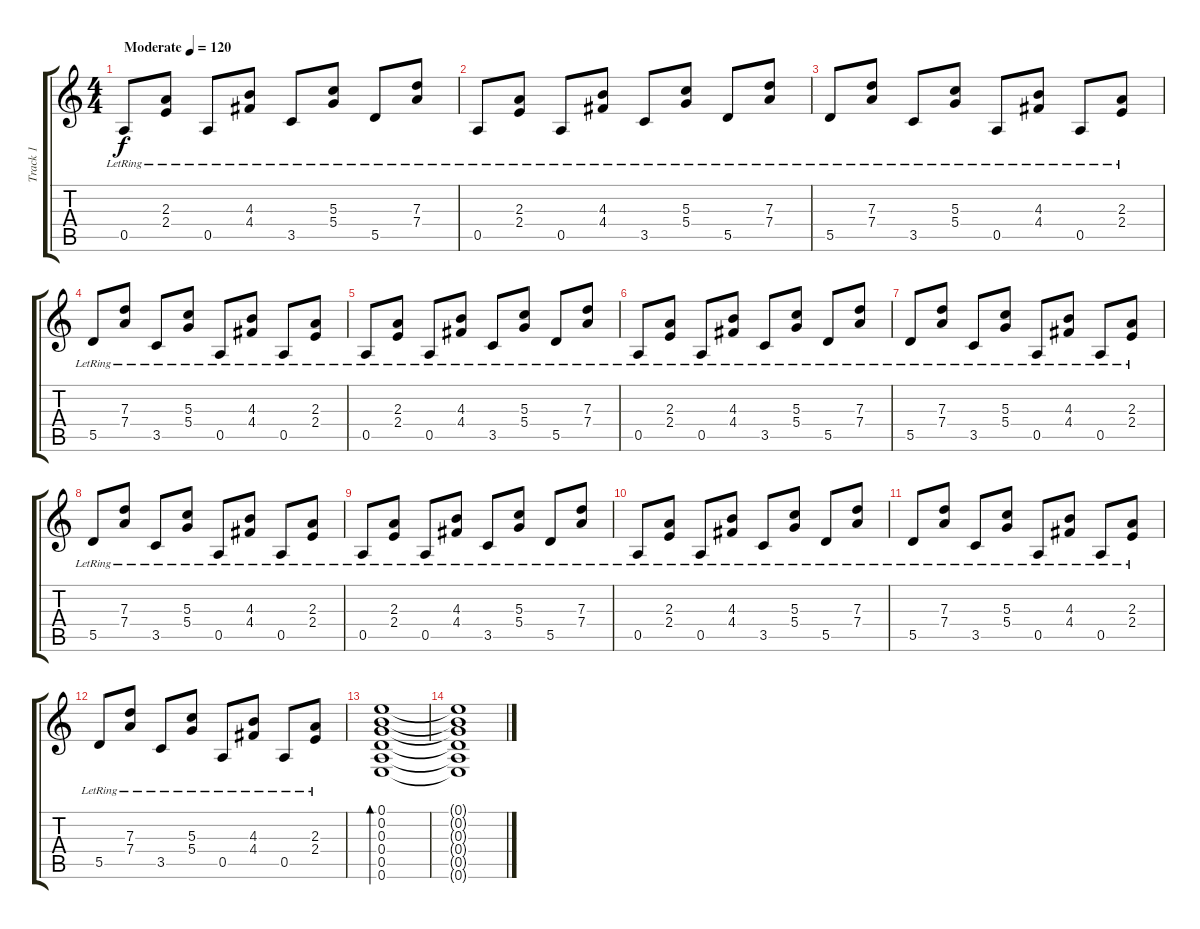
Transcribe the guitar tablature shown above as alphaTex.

\track ("Track 1" "Track 1") {instrument acousticguitarsteel}
\staff {score tabs}
\tuning (E4 B3 G3 D3 A2 E2) {hide}
\ts (4 4)
\tempo (120 "Moderate")
\clef g2
\ks c
0.5{lr}.8{dy f instrument acousticguitarsteel} (2.3 2.4{lr}).8 0.5{lr}.8 (4.3 4.4{lr}).8 3.5{lr}.8 (5.3 5.4{lr}).8 5.5{lr}.8 (7.3 7.4{lr}).8 |
0.5{lr}.8 (2.3 2.4{lr}).8 0.5{lr}.8 (4.3 4.4{lr}).8 3.5{lr}.8 (5.3 5.4{lr}).8 5.5{lr}.8 (7.3 7.4{lr}).8 |
5.5{lr}.8 (7.3 7.4{lr}).8 3.5{lr}.8 (5.3 5.4{lr}).8 0.5{lr}.8 (4.3 4.4{lr}).8 0.5{lr}.8 (2.3 2.4{lr}).8 |
5.5{lr}.8 (7.3 7.4{lr}).8 3.5{lr}.8 (5.3 5.4{lr}).8 0.5{lr}.8 (4.3 4.4{lr}).8 0.5{lr}.8 (2.3 2.4{lr}).8 |
0.5{lr}.8 (2.3 2.4{lr}).8 0.5{lr}.8 (4.3 4.4{lr}).8 3.5{lr}.8 (5.3 5.4{lr}).8 5.5{lr}.8 (7.3 7.4{lr}).8 |
0.5{lr}.8 (2.3 2.4{lr}).8 0.5{lr}.8 (4.3 4.4{lr}).8 3.5{lr}.8 (5.3 5.4{lr}).8 5.5{lr}.8 (7.3 7.4{lr}).8 |
5.5{lr}.8 (7.3 7.4{lr}).8 3.5{lr}.8 (5.3 5.4{lr}).8 0.5{lr}.8 (4.3 4.4{lr}).8 0.5{lr}.8 (2.3 2.4{lr}).8 |
5.5{lr}.8 (7.3 7.4{lr}).8 3.5{lr}.8 (5.3 5.4{lr}).8 0.5{lr}.8 (4.3 4.4{lr}).8 0.5{lr}.8 (2.3 2.4{lr}).8 |
0.5{lr}.8 (2.3 2.4{lr}).8 0.5{lr}.8 (4.3 4.4{lr}).8 3.5{lr}.8 (5.3 5.4{lr}).8 5.5{lr}.8 (7.3 7.4{lr}).8 |
0.5{lr}.8 (2.3 2.4{lr}).8 0.5{lr}.8 (4.3 4.4{lr}).8 3.5{lr}.8 (5.3 5.4{lr}).8 5.5{lr}.8 (7.3 7.4{lr}).8 |
5.5{lr}.8 (7.3 7.4{lr}).8 3.5{lr}.8 (5.3 5.4{lr}).8 0.5{lr}.8 (4.3 4.4{lr}).8 0.5{lr}.8 (2.3 2.4{lr}).8 |
5.5{lr}.8 (7.3 7.4{lr}).8 3.5{lr}.8 (5.3 5.4{lr}).8 0.5{lr}.8 (4.3 4.4{lr}).8 0.5{lr}.8 (2.3 2.4{lr}).8 |
(0.1 0.2 0.3 0.4 0.5 0.6).1{bd 480} |
(0.1{t} 0.2{t} 0.3{t} 0.4{t} 0.5{t} 0.6{t}).1
